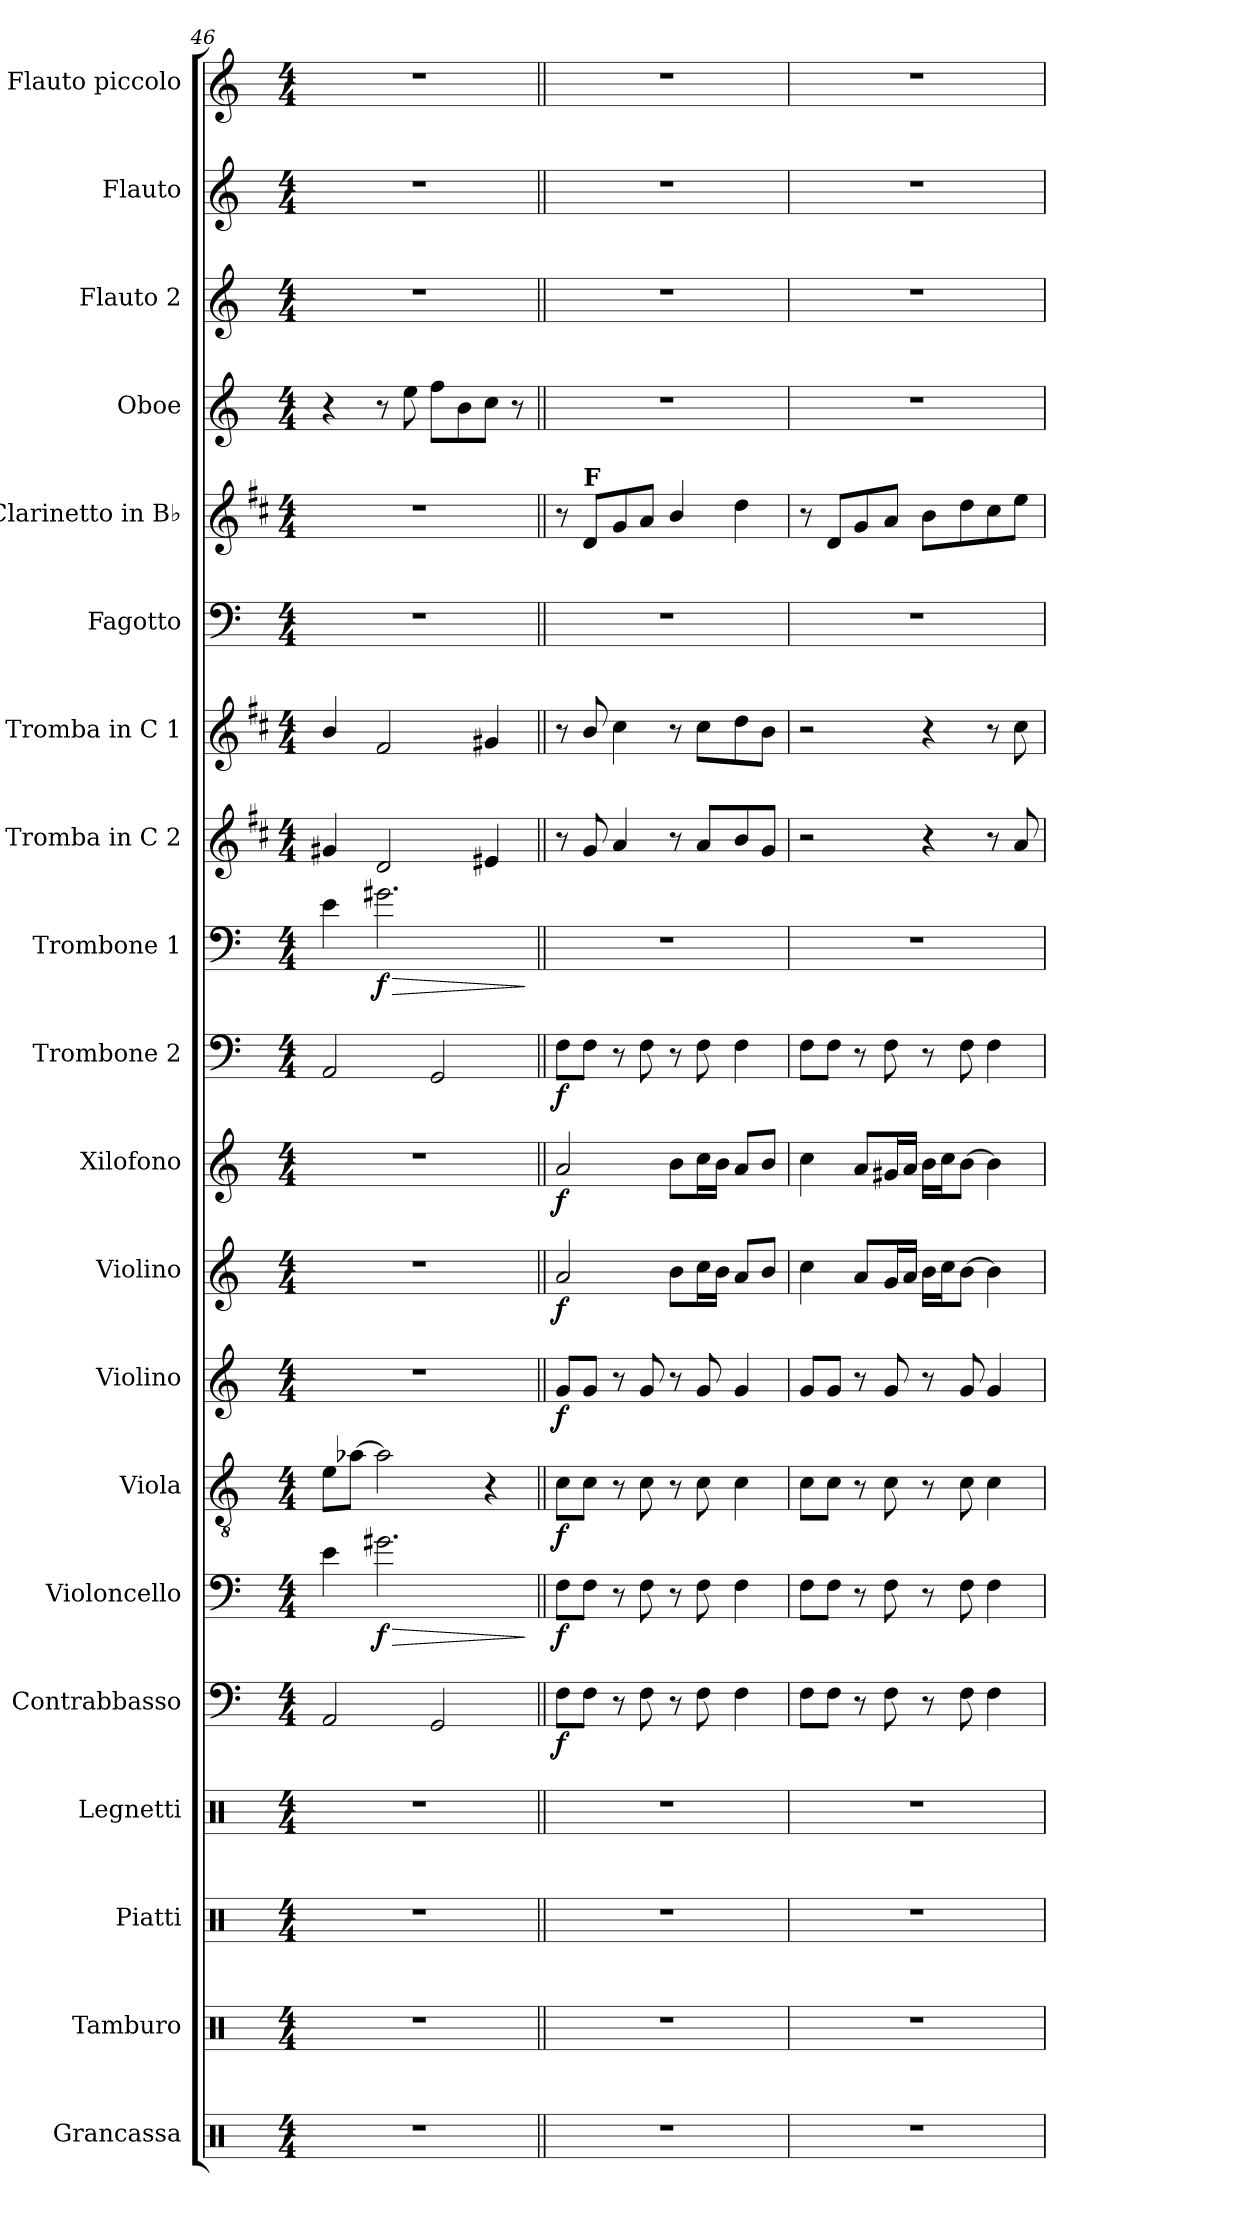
**kern	**kern	**kern	**kern	**kern	**dynam	**kern	**dynam	**kern	**dynam	**kern	**dynam	**kern	**dynam	**kern	**dynam	**kern	**dynam	**kern	**dynam	**kern	**kern	**kern	**kern	**kern	**kern	**kern	**kern
*part20	*part19	*part18	*part17	*part16	*part16	*part15	*part15	*part14	*part14	*part13	*part13	*part12	*part12	*part11	*part11	*part10	*part10	*part9	*part9	*part8	*part7	*part6	*part5	*part4	*part3	*part2	*part1
*staff20	*staff19	*staff18	*staff17	*staff16	*staff16	*staff15	*staff15	*staff14	*staff14	*staff13	*staff13	*staff12	*staff12	*staff11	*staff11	*staff10	*staff10	*staff9	*staff9	*staff8	*staff7	*staff6	*staff5	*staff4	*staff3	*staff2	*staff1
*I"Grancassa	*I"Tamburo	*I"Piatti	*I"Legnetti	*I"Contrabbasso	*	*I"Violoncello	*	*I"Viola	*	*I"Violino	*	*I"Violino	*	*I"Xilofono	*	*I"Trombone 2	*	*I"Trombone 1	*	*I"Tromba in C 2	*I"Tromba in C 1	*I"Fagotto	*I"Clarinetto in B♭	*I"Oboe	*I"Flauto 2	*I"Flauto	*I"Flauto piccolo
*I'Gr.	*I'Tamb.	*I'P-tti	*I'L-tti	*I'C-b.	*	*I'V-c.	*	*I'V-la	*	*I'V-no	*	*I'V-no	*	*I'Xil.	*	*I'Tr-ne 2	*	*I'Tr-ne 1	*	*I'Tr-ba in C 2	*I'Tr-ba in C 1	*I'Fag.	*I'Cl. in B♭	*I'Ob.	*I'Fl. 2	*I'Fl.	*I'Fl. picc.
!!LO:PB:g=z
*clefX	*clefX	*clefX	*clefX	*clefF4	*	*clefF4	*	*clefGv2	*	*clefG2	*	*clefG2	*	*clefG2	*	*clefF4	*	*clefF4	*	*clefG2	*clefG2	*clefF4	*clefG2	*clefG2	*clefG2	*clefG2	*clefG2
*	*	*	*	*ITrd7c12	*	*	*	*	*	*	*	*	*	*ITrd-7c-12	*	*	*	*	*	*ITrd1c2	*ITrd1c2	*	*ITrd1c2	*	*	*	*ITrd-7c-12
*k[]	*k[]	*k[]	*k[]	*k[]	*	*k[]	*	*k[]	*	*k[]	*	*k[]	*	*k[]	*	*k[]	*	*k[]	*	*k[]	*k[]	*k[]	*k[]	*k[]	*k[]	*k[]	*k[]
*M4/4	*M4/4	*M4/4	*M4/4	*M4/4	*	*M4/4	*	*M4/4	*	*M4/4	*	*M4/4	*	*M4/4	*	*M4/4	*	*M4/4	*	*M4/4	*M4/4	*M4/4	*M4/4	*M4/4	*M4/4	*M4/4	*M4/4
=46	=46	=46	=46	=46	=46	=46	=46	=46	=46	=46	=46	=46	=46	=46	=46	=46	=46	=46	=46	=46	=46	=46	=46	=46	=46	=46	=46
1r	1r	1r	1r	2AAA/	.	4e\	.	8e\L	.	1r	.	1r	.	1r	.	2AA/	.	4e\	.	4f#X/	4a/	1r	1r	4r	1r	1r	1r
.	.	.	.	.	.	.	.	[8a-X\J	.	.	.	.	.	.	.	.	.	.	.	.	.	.	.	.	.	.	.
!	!	!	!	!	!	!	!LO:HP:b	!	!	!	!	!	!	!	!	!	!	!	!LO:HP:b	!	!	!	!	!	!	!	!
!	!	!	!	!	!	!	!LO:DY:n=1:b	!	!	!	!	!	!	!	!	!	!	!	!LO:DY:n=1:b	!	!	!	!	!	!	!	!
.	.	.	.	.	.	2.g#X\	> f	2a-\]	.	.	.	.	.	.	.	.	.	2.g#X\	> f	2c/	2e/	.	.	8r	.	.	.
.	.	.	.	.	.	.	.	.	.	.	.	.	.	.	.	.	.	.	.	.	.	.	.	8ee\	.	.	.
.	.	.	.	2GGG/	.	.	.	.	.	.	.	.	.	.	.	2GG/	.	.	.	.	.	.	.	8ff\L	.	.	.
.	.	.	.	.	.	.	.	.	.	.	.	.	.	.	.	.	.	.	.	.	.	.	.	8b\	.	.	.
.	.	.	.	.	.	.	.	4r	.	.	.	.	.	.	.	.	.	.	.	4d#X/	4f#X/	.	.	8cc\J	.	.	.
.	.	.	.	.	.	.	.	.	.	.	.	.	.	.	.	.	.	.	.	.	.	.	.	8r	.	.	.
.	.	.	.	.	.	.	]	.	.	.	.	.	.	.	.	.	.	.	]	.	.	.	.	.	.	.	.
=47||	=47||	=47||	=47||	=47||	=47||	=47||	=47||	=47||	=47||	=47||	=47||	=47||	=47||	=47||	=47||	=47||	=47||	=47||	=47||	=47||	=47||	=47||	=47||	=47||	=47||	=47||	=47||
!	!	!	!	!	!LO:DY:b	!	!LO:DY:b	!	!LO:DY:b	!	!LO:DY:b	!	!LO:DY:b	!	!LO:DY:b	!	!LO:DY:b	!	!	!	!	!	!	!	!	!	!
1r	1r	1r	1r	8FF\L	f	8F\L	f	8c\L	f	8g/L	f	2a/	f	2aa/	f	8F\L	f	1r	.	8r	8r	1r	8r	1r	1r	1r	1r
!	!	!	!	!	!	!	!	!	!	!	!	!	!	!	!	!	!	!	!	!	!	!	!LO:TX:a:B:t=F	!	!	!	!
.	.	.	.	8FF\J	.	8F\J	.	8c\J	.	8g/J	.	.	.	.	.	8F\J	.	.	.	8f/	8a/	.	8c/L	.	.	.	.
.	.	.	.	8r	.	8r	.	8r	.	8r	.	.	.	.	.	8r	.	.	.	4g/	4b\	.	8f/	.	.	.	.
.	.	.	.	8FF\	.	8F\	.	8c\	.	8g/	.	.	.	.	.	8F\	.	.	.	.	.	.	8g/J	.	.	.	.
.	.	.	.	8r	.	8r	.	8r	.	8r	.	8b\L	.	8bb\L	.	8r	.	.	.	8r	8r	.	4a/	.	.	.	.
.	.	.	.	8FF\	.	8F\	.	8c\	.	8g/	.	16cc\L	.	16ccc\L	.	8F\	.	.	.	8g/L	8b\L	.	.	.	.	.	.
.	.	.	.	.	.	.	.	.	.	.	.	16b\JJ	.	16bb\JJ	.	.	.	.	.	.	.	.	.	.	.	.	.
.	.	.	.	4FF\	.	4F\	.	4c\	.	4g/	.	8a/L	.	8aa/L	.	4F\	.	.	.	8a/	8cc\	.	4cc\	.	.	.	.
.	.	.	.	.	.	.	.	.	.	.	.	8b/J	.	8bb/J	.	.	.	.	.	8f/J	8a\J	.	.	.	.	.	.
=48	=48	=48	=48	=48	=48	=48	=48	=48	=48	=48	=48	=48	=48	=48	=48	=48	=48	=48	=48	=48	=48	=48	=48	=48	=48	=48	=48
1r	1r	1r	1r	8FF\L	.	8F\L	.	8c\L	.	8g/L	.	4cc\	.	4ccc\	.	8F\L	.	1r	.	2r	2r	1r	8r	1r	1r	1r	1r
.	.	.	.	8FF\J	.	8F\J	.	8c\J	.	8g/J	.	.	.	.	.	8F\J	.	.	.	.	.	.	8c/L	.	.	.	.
.	.	.	.	8r	.	8r	.	8r	.	8r	.	8a/L	.	8aa/L	.	8r	.	.	.	.	.	.	8f/	.	.	.	.
.	.	.	.	8FF\	.	8F\	.	8c\	.	8g/	.	16g/L	.	16gg#X/L	.	8F\	.	.	.	.	.	.	8g/J	.	.	.	.
.	.	.	.	.	.	.	.	.	.	.	.	16a/JJ	.	16aa/JJ	.	.	.	.	.	.	.	.	.	.	.	.	.
.	.	.	.	8r	.	8r	.	8r	.	8r	.	16b\LL	.	16bb\LL	.	8r	.	.	.	4r	4r	.	8a\L	.	.	.	.
.	.	.	.	.	.	.	.	.	.	.	.	16cc\J	.	16ccc\J	.	.	.	.	.	.	.	.	.	.	.	.	.
.	.	.	.	8FF\	.	8F\	.	8c\	.	8g/	.	[8b\J	.	[8bb\J	.	8F\	.	.	.	.	.	.	8cc\	.	.	.	.
.	.	.	.	4FF\	.	4F\	.	4c\	.	4g/	.	4b\]	.	4bb\]	.	4F\	.	.	.	8r	8r	.	8b\	.	.	.	.
.	.	.	.	.	.	.	.	.	.	.	.	.	.	.	.	.	.	.	.	8g/	8b\	.	8dd\J	.	.	.	.
=	=	=	=	=	=	=	=	=	=	=	=	=	=	=	=	=	=	=	=	=	=	=	=	=	=	=	=
*-	*-	*-	*-	*-	*-	*-	*-	*-	*-	*-	*-	*-	*-	*-	*-	*-	*-	*-	*-	*-	*-	*-	*-	*-	*-	*-	*-
